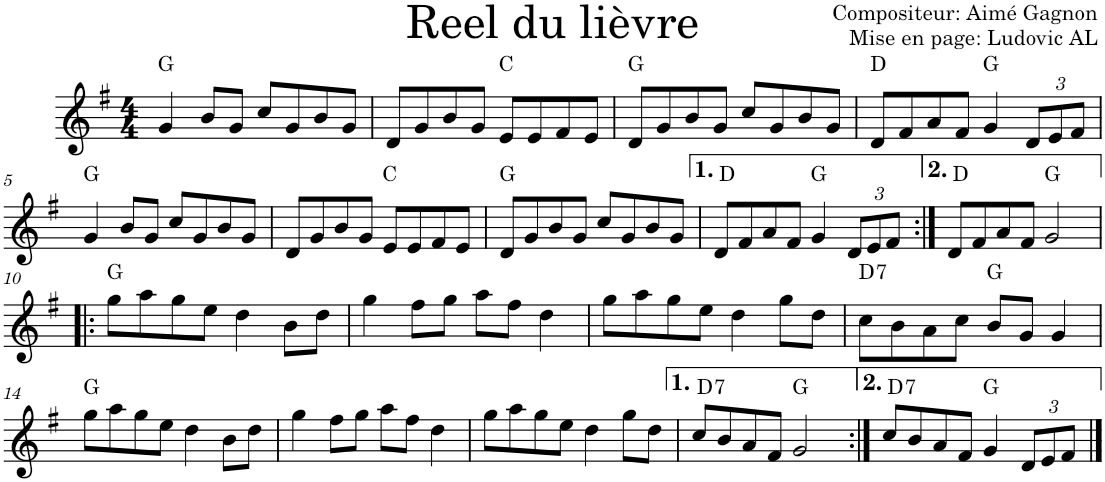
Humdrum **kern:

**kern	**harte
*part1	*part1
*staff1	*
*I"Violon	*
*I'Vln.	*
*clefG2	*
*k[f#]	*
*M4/4	*
=1	=1
4g/	G:maj
8b/L	.
8g/J	.
8cc/L	.
8g/	.
8b/	.
8g/J	.
=2	=2
8d/L	.
8g/	.
8b/	.
8g/J	.
8e/L	C:maj
8e/	.
8f#/	.
8e/J	.
=3	=3
8d/L	G:maj
8g/	.
8b/	.
8g/J	.
8cc/L	.
8g/	.
8b/	.
8g/J	.
=4	=4
8d/L	D:maj
8f#/	.
8a/	.
8f#/J	.
4g/	G:maj
*Xbrackettup	*
12d/L	.
12e/	.
12f#/J	.
!!LO:LB:g=z
=5	=5
4g/	G:maj
8b/L	.
8g/J	.
8cc/L	.
8g/	.
8b/	.
8g/J	.
=6	=6
8d/L	.
8g/	.
8b/	.
8g/J	.
8e/L	C:maj
8e/	.
8f#/	.
8e/J	.
=7	=7
8d/L	G:maj
8g/	.
8b/	.
8g/J	.
8cc/L	.
8g/	.
8b/	.
8g/J	.
=8	=8
8d/L	D:maj
8f#/	.
8a/	.
8f#/J	.
4g/	G:maj
12d/L	.
12e/	.
12f#/J	.
=9:|!	=9:|!
8d/L	D:maj
8f#/	.
8a/	.
8f#/J	.
2g/	G:maj
!!LO:LB:g=z
=10!|:	=10!|:
8gg\L	G:maj
8aa\	.
8gg\	.
8ee\J	.
4dd\	.
8b\L	.
8dd\J	.
=11	=11
4gg\	.
8ff#\L	.
8gg\J	.
8aa\L	.
8ff#\J	.
4dd\	.
=12	=12
8gg\L	.
8aa\	.
8gg\	.
8ee\J	.
4dd\	.
8gg\L	.
8dd\J	.
=13	=13
!	!LO:H:kt=7
8cc\L	D:7
8b\	.
8a\	.
8cc\J	.
8b/L	G:maj
8g/J	.
4g/	.
!!LO:LB:g=z
=14	=14
8gg\L	G:maj
8aa\	.
8gg\	.
8ee\J	.
4dd\	.
8b\L	.
8dd\J	.
=15	=15
4gg\	.
8ff#\L	.
8gg\J	.
8aa\L	.
8ff#\J	.
4dd\	.
=16	=16
8gg\L	.
8aa\	.
8gg\	.
8ee\J	.
4dd\	.
8gg\L	.
8dd\J	.
=17	=17
!	!LO:H:kt=7
8cc/L	D:7
8b/	.
8a/	.
8f#/J	.
2g/	G:maj
=18:|!	=18:|!
!	!LO:H:kt=7
8cc/L	D:7
8b/	.
8a/	.
8f#/J	.
4g/	G:maj
12d/L	.
12e/	.
12f#/J	.
==	==
*-	*-
